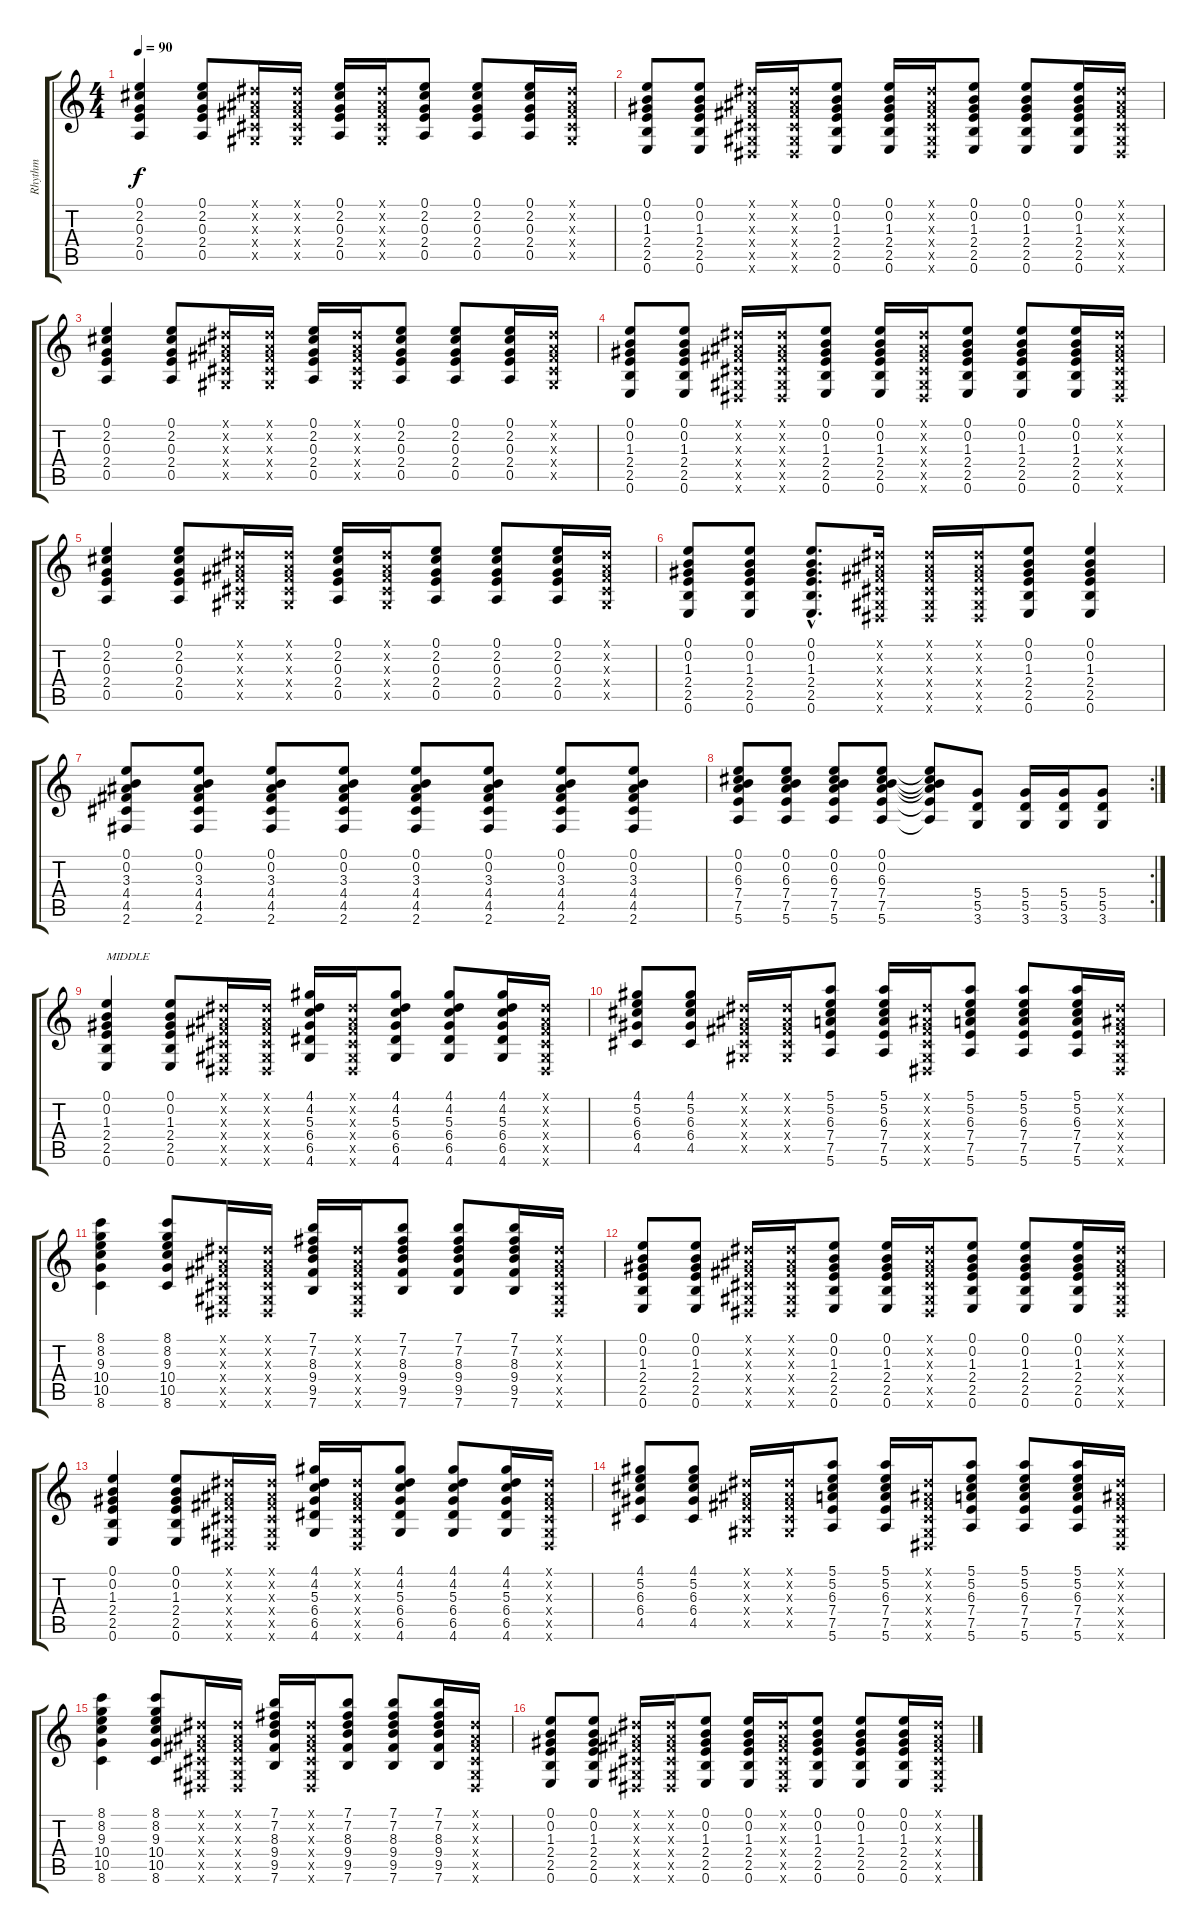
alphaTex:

\track ("Rhythm" "Rhythm") {instrument acousticguitarsteel}
\staff {score tabs}
\tuning (E4 B3 G3 D3 A2 E2) {hide}
\ts (4 4)
\tempo 90
\clef g2
\ks c
(0.1 2.2 0.3 2.4 0.5).4{dy f} (0.1 2.2 0.3 2.4 0.5).8 (-1.1{x} -1.2{x} -1.3{x} -1.4{x} -1.5{x}).16 (-1.1{x} -1.2{x} -1.3{x} -1.4{x} -1.5{x}).16 (0.1 2.2 0.3 2.4 0.5).16 (-1.1{x} -1.2{x} -1.3{x} -1.4{x} -1.5{x}).16 (0.1 2.2 0.3 2.4 0.5).8 (0.1 2.2 0.3 2.4 0.5).8 (0.1 2.2 0.3 2.4 0.5).16 (-1.1{x} -1.2{x} -1.3{x} -1.4{x} -1.5{x}).16 |
(0.1 0.2 1.3 2.4 2.5 0.6).8 (0.1 0.2 1.3 2.4 2.5 0.6).8 (-1.1{x} -1.2{x} -1.3{x} -1.4{x} -1.5{x} -1.6{x}).16 (-1.1{x} -1.2{x} -1.3{x} -1.4{x} -1.5{x} -1.6{x}).16 (0.1 0.2 1.3 2.4 2.5 0.6).8 (0.1 0.2 1.3 2.4 2.5 0.6).16 (-1.1{x} -1.2{x} -1.3{x} -1.4{x} -1.5{x} -1.6{x}).16 (0.1 0.2 1.3 2.4 2.5 0.6).8 (0.1 0.2 1.3 2.4 2.5 0.6).8 (0.1 0.2 1.3 2.4 2.5 0.6).16 (-1.1{x} -1.2{x} -1.3{x} -1.4{x} -1.5{x} -1.6{x}).16 |
(0.1 2.2 0.3 2.4 0.5).4 (0.1 2.2 0.3 2.4 0.5).8 (-1.1{x} -1.2{x} -1.3{x} -1.4{x} -1.5{x}).16 (-1.1{x} -1.2{x} -1.3{x} -1.4{x} -1.5{x}).16 (0.1 2.2 0.3 2.4 0.5).16 (-1.1{x} -1.2{x} -1.3{x} -1.4{x} -1.5{x}).16 (0.1 2.2 0.3 2.4 0.5).8 (0.1 2.2 0.3 2.4 0.5).8 (0.1 2.2 0.3 2.4 0.5).16 (-1.1{x} -1.2{x} -1.3{x} -1.4{x} -1.5{x}).16 |
(0.1 0.2 1.3 2.4 2.5 0.6).8 (0.1 0.2 1.3 2.4 2.5 0.6).8 (-1.1{x} -1.2{x} -1.3{x} -1.4{x} -1.5{x} -1.6{x}).16 (-1.1{x} -1.2{x} -1.3{x} -1.4{x} -1.5{x} -1.6{x}).16 (0.1 0.2 1.3 2.4 2.5 0.6).8 (0.1 0.2 1.3 2.4 2.5 0.6).16 (-1.1{x} -1.2{x} -1.3{x} -1.4{x} -1.5{x} -1.6{x}).16 (0.1 0.2 1.3 2.4 2.5 0.6).8 (0.1 0.2 1.3 2.4 2.5 0.6).8 (0.1 0.2 1.3 2.4 2.5 0.6).16 (-1.1{x} -1.2{x} -1.3{x} -1.4{x} -1.5{x} -1.6{x}).16 |
(0.1 2.2 0.3 2.4 0.5).4 (0.1 2.2 0.3 2.4 0.5).8 (-1.1{x} -1.2{x} -1.3{x} -1.4{x} -1.5{x}).16 (-1.1{x} -1.2{x} -1.3{x} -1.4{x} -1.5{x}).16 (0.1 2.2 0.3 2.4 0.5).16 (-1.1{x} -1.2{x} -1.3{x} -1.4{x} -1.5{x}).16 (0.1 2.2 0.3 2.4 0.5).8 (0.1 2.2 0.3 2.4 0.5).8 (0.1 2.2 0.3 2.4 0.5).16 (-1.1{x} -1.2{x} -1.3{x} -1.4{x} -1.5{x}).16 |
(0.1 0.2 1.3 2.4 2.5 0.6).8 (0.1 0.2 1.3 2.4 2.5 0.6).8 (0.1{hac} 0.2{hac} 1.3{hac} 2.4{hac} 2.5{hac} 0.6{hac}).8{d} (-1.1{x} -1.2{x} -1.3{x} -1.4{x} -1.5{x} -1.6{x}).16 (-1.1{x} -1.2{x} -1.3{x} -1.4{x} -1.5{x} -1.6{x}).16 (-1.1{x} -1.2{x} -1.3{x} -1.4{x} -1.5{x} -1.6{x}).16 (0.1 0.2 1.3 2.4 2.5 0.6).8 (0.1 0.2 1.3 2.4 2.5 0.6).4 |
(0.1 0.2 3.3 4.4 4.5 2.6).8 (0.1 0.2 3.3 4.4 4.5 2.6).8 (0.1 0.2 3.3 4.4 4.5 2.6).8 (0.1 0.2 3.3 4.4 4.5 2.6).8 (0.1 0.2 3.3 4.4 4.5 2.6).8 (0.1 0.2 3.3 4.4 4.5 2.6).8 (0.1 0.2 3.3 4.4 4.5 2.6).8 (0.1 0.2 3.3 4.4 4.5 2.6).8 |
\rc 2
(0.1 0.2 6.3 7.4 7.5 5.6).8 (0.1 0.2 6.3 7.4 7.5 5.6).8 (0.1 0.2 6.3 7.4 7.5 5.6).8 (0.1 0.2 6.3 7.4 7.5 5.6).8 (0.1{t} 0.2{t} 6.3{t} 7.4{t} 7.5{t} 5.6{t}).8 (5.4 5.5 3.6).8 (5.4 5.5 3.6).16 (5.4 5.5 3.6).16 (5.4 5.5 3.6).8 |
(0.1 0.2 1.3 2.4 2.5 0.6).4{txt "MIDDLE"} (0.1 0.2 1.3 2.4 2.5 0.6).8 (-1.1{x} -1.2{x} -1.3{x} -1.4{x} -1.5{x} -1.6{x}).16 (-1.1{x} -1.2{x} -1.3{x} -1.4{x} -1.5{x} -1.6{x}).16 (4.1 4.2 5.3 6.4 6.5 4.6).16 (-1.1{x} -1.2{x} -1.3{x} -1.4{x} -1.5{x} -1.6{x}).16 (4.1 4.2 5.3 6.4 6.5 4.6).8 (4.1 4.2 5.3 6.4 6.5 4.6).8 (4.1 4.2 5.3 6.4 6.5 4.6).16 (-1.1{x} -1.2{x} -1.3{x} -1.4{x} -1.5{x} -1.6{x}).16 |
(4.1 5.2 6.3 6.4 4.5).8 (4.1 5.2 6.3 6.4 4.5).8 (-1.1{x} -1.2{x} -1.3{x} -1.4{x} -1.5{x}).16 (-1.1{x} -1.2{x} -1.3{x} -1.4{x} -1.5{x}).16 (5.1 5.2 6.3 7.4 7.5 5.6).8 (5.1 5.2 6.3 7.4 7.5 5.6).16 (-1.1{x} -1.2{x} -1.3{x} -1.4{x} -1.5{x} -1.6{x}).16 (5.1 5.2 6.3 7.4 7.5 5.6).8 (5.1 5.2 6.3 7.4 7.5 5.6).8 (5.1 5.2 6.3 7.4 7.5 5.6).16 (-1.1{x} -1.2{x} -1.3{x} -1.4{x} -1.5{x} -1.6{x}).16 |
(8.1 8.2 9.3 10.4 10.5 8.6).4 (8.1 8.2 9.3 10.4 10.5 8.6).8 (-1.1{x} -1.2{x} -1.3{x} -1.4{x} -1.5{x} -1.6{x}).16 (-1.1{x} -1.2{x} -1.3{x} -1.4{x} -1.5{x} -1.6{x}).16 (7.1 7.2 8.3 9.4 9.5 7.6).16 (-1.1{x} -1.2{x} -1.3{x} -1.4{x} -1.5{x} -1.6{x}).16 (7.1 7.2 8.3 9.4 9.5 7.6).8 (7.1 7.2 8.3 9.4 9.5 7.6).8 (7.1 7.2 8.3 9.4 9.5 7.6).16 (-1.1{x} -1.2{x} -1.3{x} -1.4{x} -1.5{x} -1.6{x}).16 |
(0.1 0.2 1.3 2.4 2.5 0.6).8 (0.1 0.2 1.3 2.4 2.5 0.6).8 (-1.1{x} -1.2{x} -1.3{x} -1.4{x} -1.5{x} -1.6{x}).16 (-1.1{x} -1.2{x} -1.3{x} -1.4{x} -1.5{x} -1.6{x}).16 (0.1 0.2 1.3 2.4 2.5 0.6).8 (0.1 0.2 1.3 2.4 2.5 0.6).16 (-1.1{x} -1.2{x} -1.3{x} -1.4{x} -1.5{x} -1.6{x}).16 (0.1 0.2 1.3 2.4 2.5 0.6).8 (0.1 0.2 1.3 2.4 2.5 0.6).8 (0.1 0.2 1.3 2.4 2.5 0.6).16 (-1.1{x} -1.2{x} -1.3{x} -1.4{x} -1.5{x} -1.6{x}).16 |
(0.1 0.2 1.3 2.4 2.5 0.6).4 (0.1 0.2 1.3 2.4 2.5 0.6).8 (-1.1{x} -1.2{x} -1.3{x} -1.4{x} -1.5{x} -1.6{x}).16 (-1.1{x} -1.2{x} -1.3{x} -1.4{x} -1.5{x} -1.6{x}).16 (4.1 4.2 5.3 6.4 6.5 4.6).16 (-1.1{x} -1.2{x} -1.3{x} -1.4{x} -1.5{x} -1.6{x}).16 (4.1 4.2 5.3 6.4 6.5 4.6).8 (4.1 4.2 5.3 6.4 6.5 4.6).8 (4.1 4.2 5.3 6.4 6.5 4.6).16 (-1.1{x} -1.2{x} -1.3{x} -1.4{x} -1.5{x} -1.6{x}).16 |
(4.1 5.2 6.3 6.4 4.5).8 (4.1 5.2 6.3 6.4 4.5).8 (-1.1{x} -1.2{x} -1.3{x} -1.4{x} -1.5{x}).16 (-1.1{x} -1.2{x} -1.3{x} -1.4{x} -1.5{x}).16 (5.1 5.2 6.3 7.4 7.5 5.6).8 (5.1 5.2 6.3 7.4 7.5 5.6).16 (-1.1{x} -1.2{x} -1.3{x} -1.4{x} -1.5{x} -1.6{x}).16 (5.1 5.2 6.3 7.4 7.5 5.6).8 (5.1 5.2 6.3 7.4 7.5 5.6).8 (5.1 5.2 6.3 7.4 7.5 5.6).16 (-1.1{x} -1.2{x} -1.3{x} -1.4{x} -1.5{x} -1.6{x}).16 |
(8.1 8.2 9.3 10.4 10.5 8.6).4 (8.1 8.2 9.3 10.4 10.5 8.6).8 (-1.1{x} -1.2{x} -1.3{x} -1.4{x} -1.5{x} -1.6{x}).16 (-1.1{x} -1.2{x} -1.3{x} -1.4{x} -1.5{x} -1.6{x}).16 (7.1 7.2 8.3 9.4 9.5 7.6).16 (-1.1{x} -1.2{x} -1.3{x} -1.4{x} -1.5{x} -1.6{x}).16 (7.1 7.2 8.3 9.4 9.5 7.6).8 (7.1 7.2 8.3 9.4 9.5 7.6).8 (7.1 7.2 8.3 9.4 9.5 7.6).16 (-1.1{x} -1.2{x} -1.3{x} -1.4{x} -1.5{x} -1.6{x}).16 |
(0.1 0.2 1.3 2.4 2.5 0.6).8 (0.1 0.2 1.3 2.4 2.5 0.6).8 (-1.1{x} -1.2{x} -1.3{x} -1.4{x} -1.5{x} -1.6{x}).16 (-1.1{x} -1.2{x} -1.3{x} -1.4{x} -1.5{x} -1.6{x}).16 (0.1 0.2 1.3 2.4 2.5 0.6).8 (0.1 0.2 1.3 2.4 2.5 0.6).16 (-1.1{x} -1.2{x} -1.3{x} -1.4{x} -1.5{x} -1.6{x}).16 (0.1 0.2 1.3 2.4 2.5 0.6).8 (0.1 0.2 1.3 2.4 2.5 0.6).8 (0.1 0.2 1.3 2.4 2.5 0.6).16 (-1.1{x} -1.2{x} -1.3{x} -1.4{x} -1.5{x} -1.6{x}).16
